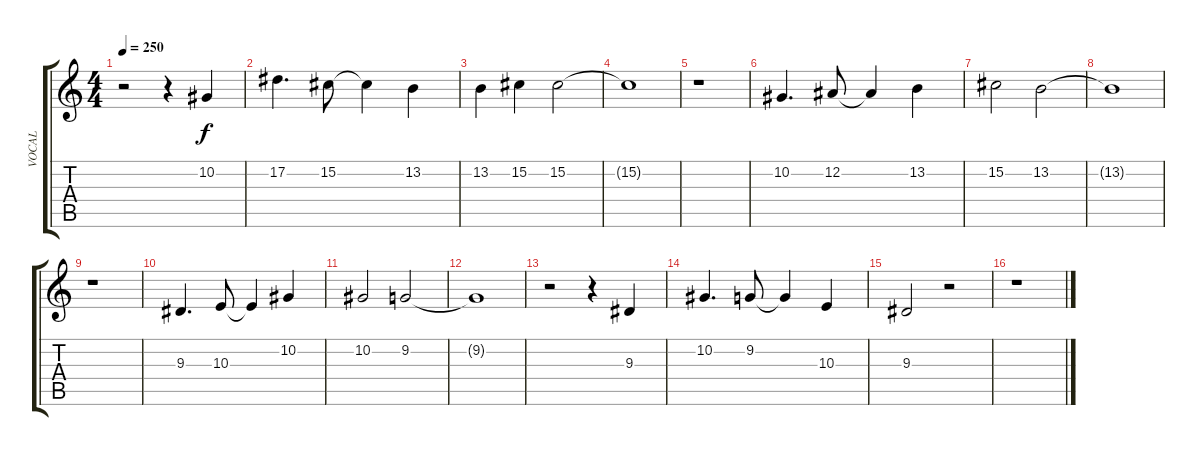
\track ("VOCAL" "VOCAL") {instrument stringensemble1}
\staff {score tabs}
\tuning (Eb4 Bb3 Gb3 Db3 Ab2 Eb2) {hide}
\ts (4 4)
\tempo 250
\clef g2
\ks aminor
r.2{dy f} r.4 10.2.4 |
17.2.4{d} 15.2.8 15.2{t}.4 13.2.4 |
13.2.4 15.2.4 15.2.2 |
15.2{t}.1 |
r.1 |
10.2.4{d} 12.2.8 12.2{t}.4 13.2.4 |
15.2.2 13.2.2 |
13.2{t}.1 |
r.1 |
9.3.4{d} 10.3.8 10.3{t}.4 10.2.4 |
10.2.2 9.2.2 |
9.2{t}.1 |
r.2 r.4 9.3.4 |
10.2.4{d} 9.2.8 9.2{t}.4 10.3.4 |
9.3.2 r.2 |
r.1
